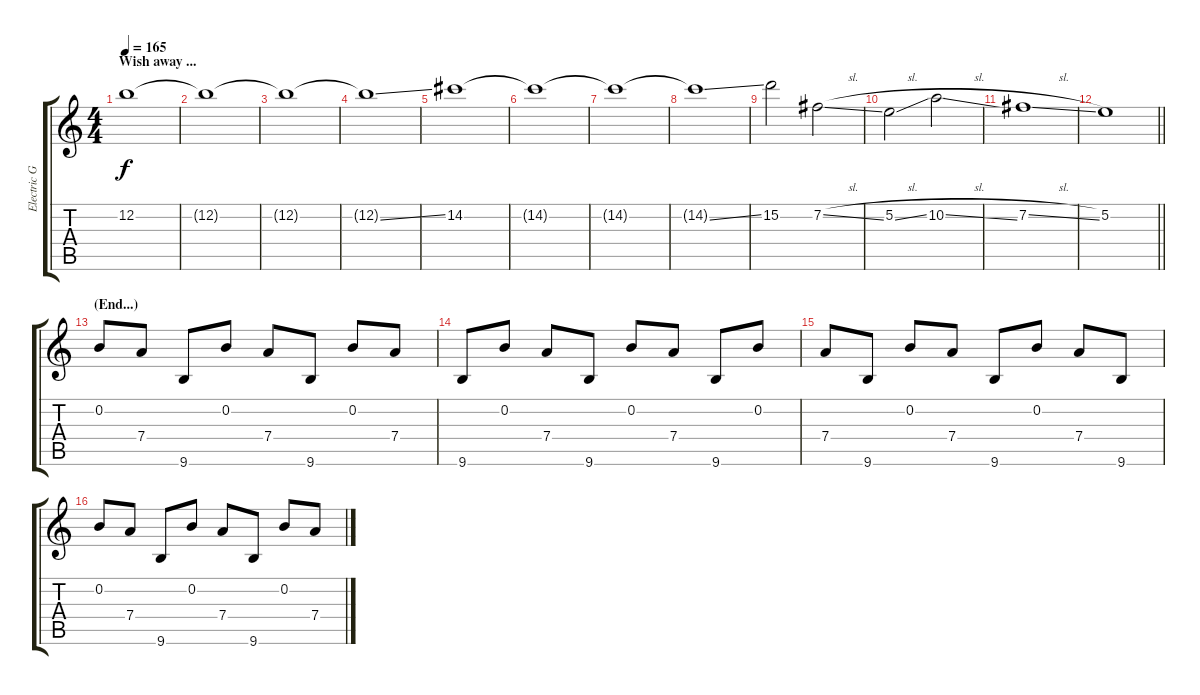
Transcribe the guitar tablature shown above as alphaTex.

\track ("Electric Guitar" "Electric G") {instrument overdrivenguitar}
\staff {score tabs}
\tuning (D4 B3 G3 D3 A2 D2) {hide}
\ts (4 4)
\section ("" "Wish away ...")
\tempo 165
\clef g2
\ks c
12.2.1{dy f} |
12.2{t}.1 |
12.2{t}.1 |
12.2{ss t}.1 |
14.2.1 |
14.2{t}.1 |
14.2{t}.1 |
14.2{ss t}.1 |
15.2.2 7.2{sl}.2 |
5.2{sl}.2 10.2{sl}.2 |
7.2{sl}.1 |
\barLineRight lightlight
5.2.1 |
\section ("" "(End...)")
0.2.8 7.4.8 9.6.8 0.2.8 7.4.8 9.6.8 0.2.8 7.4.8 |
9.6.8 0.2.8 7.4.8 9.6.8 0.2.8 7.4.8 9.6.8 0.2.8 |
7.4.8 9.6.8 0.2.8 7.4.8 9.6.8 0.2.8 7.4.8 9.6.8 |
0.2.8 7.4.8 9.6.8 0.2.8 7.4.8 9.6.8 0.2.8 7.4.8
